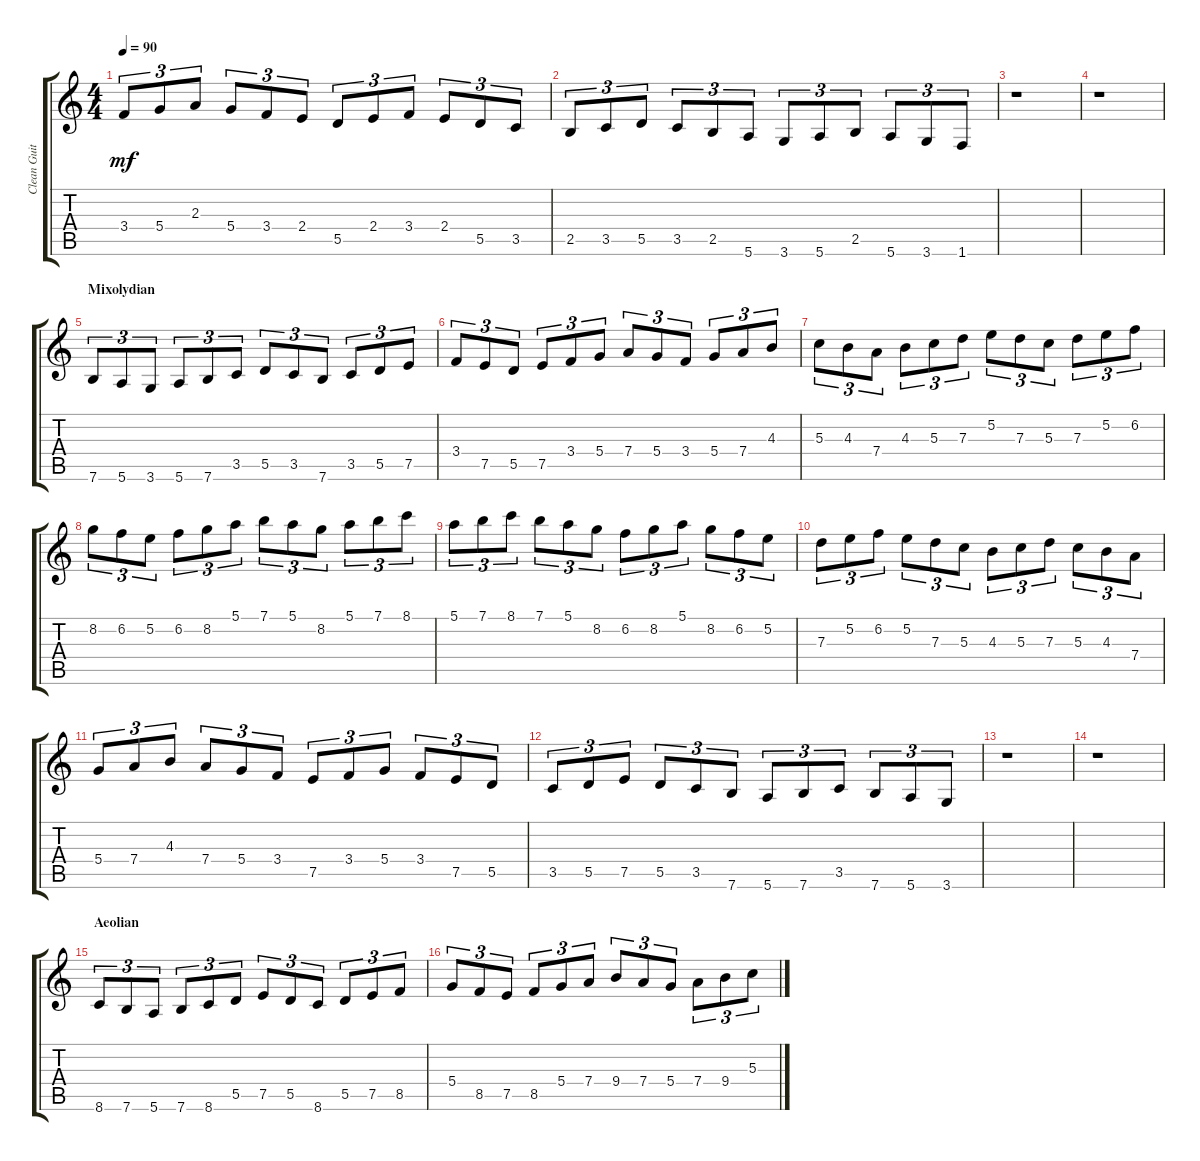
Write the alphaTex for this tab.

\track ("Clean Guitar" "Clean Guit") {instrument electricguitarclean}
\staff {score tabs}
\tuning (E4 B3 G3 D3 A2 E2) {hide}
\ts (4 4)
\tempo 90
\clef g2
\ks c
3.4.8{tu (3 2) dy mf} 5.4.8{tu (3 2)} 2.3.8{tu (3 2)} 5.4.8{tu (3 2)} 3.4.8{tu (3 2)} 2.4.8{tu (3 2)} 5.5.8{tu (3 2)} 2.4.8{tu (3 2)} 3.4.8{tu (3 2)} 2.4.8{tu (3 2)} 5.5.8{tu (3 2)} 3.5.8{tu (3 2)} |
2.5.8{tu (3 2)} 3.5.8{tu (3 2)} 5.5.8{tu (3 2)} 3.5.8{tu (3 2)} 2.5.8{tu (3 2)} 5.6.8{tu (3 2)} 3.6.8{tu (3 2)} 5.6.8{tu (3 2)} 2.5.8{tu (3 2)} 5.6.8{tu (3 2)} 3.6.8{tu (3 2)} 1.6.8{tu (3 2)} |
r.1 |
r.1 |
\section ("" "Mixolydian")
7.6.8{tu (3 2)} 5.6.8{tu (3 2)} 3.6.8{tu (3 2)} 5.6.8{tu (3 2)} 7.6.8{tu (3 2)} 3.5.8{tu (3 2)} 5.5.8{tu (3 2)} 3.5.8{tu (3 2)} 7.6.8{tu (3 2)} 3.5.8{tu (3 2)} 5.5.8{tu (3 2)} 7.5.8{tu (3 2)} |
3.4.8{tu (3 2)} 7.5.8{tu (3 2)} 5.5.8{tu (3 2)} 7.5.8{tu (3 2)} 3.4.8{tu (3 2)} 5.4.8{tu (3 2)} 7.4.8{tu (3 2)} 5.4.8{tu (3 2)} 3.4.8{tu (3 2)} 5.4.8{tu (3 2)} 7.4.8{tu (3 2)} 4.3.8{tu (3 2)} |
5.3.8{tu (3 2)} 4.3.8{tu (3 2)} 7.4.8{tu (3 2)} 4.3.8{tu (3 2)} 5.3.8{tu (3 2)} 7.3.8{tu (3 2)} 5.2.8{tu (3 2)} 7.3.8{tu (3 2)} 5.3.8{tu (3 2)} 7.3.8{tu (3 2)} 5.2.8{tu (3 2)} 6.2.8{tu (3 2)} |
8.2.8{tu (3 2)} 6.2.8{tu (3 2)} 5.2.8{tu (3 2)} 6.2.8{tu (3 2)} 8.2.8{tu (3 2)} 5.1.8{tu (3 2)} 7.1.8{tu (3 2)} 5.1.8{tu (3 2)} 8.2.8{tu (3 2)} 5.1.8{tu (3 2)} 7.1.8{tu (3 2)} 8.1.8{tu (3 2)} |
5.1.8{tu (3 2)} 7.1.8{tu (3 2)} 8.1.8{tu (3 2)} 7.1.8{tu (3 2)} 5.1.8{tu (3 2)} 8.2.8{tu (3 2)} 6.2.8{tu (3 2)} 8.2.8{tu (3 2)} 5.1.8{tu (3 2)} 8.2.8{tu (3 2)} 6.2.8{tu (3 2)} 5.2.8{tu (3 2)} |
7.3.8{tu (3 2)} 5.2.8{tu (3 2)} 6.2.8{tu (3 2)} 5.2.8{tu (3 2)} 7.3.8{tu (3 2)} 5.3.8{tu (3 2)} 4.3.8{tu (3 2)} 5.3.8{tu (3 2)} 7.3.8{tu (3 2)} 5.3.8{tu (3 2)} 4.3.8{tu (3 2)} 7.4.8{tu (3 2)} |
5.4.8{tu (3 2)} 7.4.8{tu (3 2)} 4.3.8{tu (3 2)} 7.4.8{tu (3 2)} 5.4.8{tu (3 2)} 3.4.8{tu (3 2)} 7.5.8{tu (3 2)} 3.4.8{tu (3 2)} 5.4.8{tu (3 2)} 3.4.8{tu (3 2)} 7.5.8{tu (3 2)} 5.5.8{tu (3 2)} |
3.5.8{tu (3 2)} 5.5.8{tu (3 2)} 7.5.8{tu (3 2)} 5.5.8{tu (3 2)} 3.5.8{tu (3 2)} 7.6.8{tu (3 2)} 5.6.8{tu (3 2)} 7.6.8{tu (3 2)} 3.5.8{tu (3 2)} 7.6.8{tu (3 2)} 5.6.8{tu (3 2)} 3.6.8{tu (3 2)} |
r.1 |
r.1 |
\section ("" "Aeolian")
8.6.8{tu (3 2)} 7.6.8{tu (3 2)} 5.6.8{tu (3 2)} 7.6.8{tu (3 2)} 8.6.8{tu (3 2)} 5.5.8{tu (3 2)} 7.5.8{tu (3 2)} 5.5.8{tu (3 2)} 8.6.8{tu (3 2)} 5.5.8{tu (3 2)} 7.5.8{tu (3 2)} 8.5.8{tu (3 2)} |
5.4.8{tu (3 2)} 8.5.8{tu (3 2)} 7.5.8{tu (3 2)} 8.5.8{tu (3 2)} 5.4.8{tu (3 2)} 7.4.8{tu (3 2)} 9.4.8{tu (3 2)} 7.4.8{tu (3 2)} 5.4.8{tu (3 2)} 7.4.8{tu (3 2)} 9.4.8{tu (3 2)} 5.3.8{tu (3 2)}
